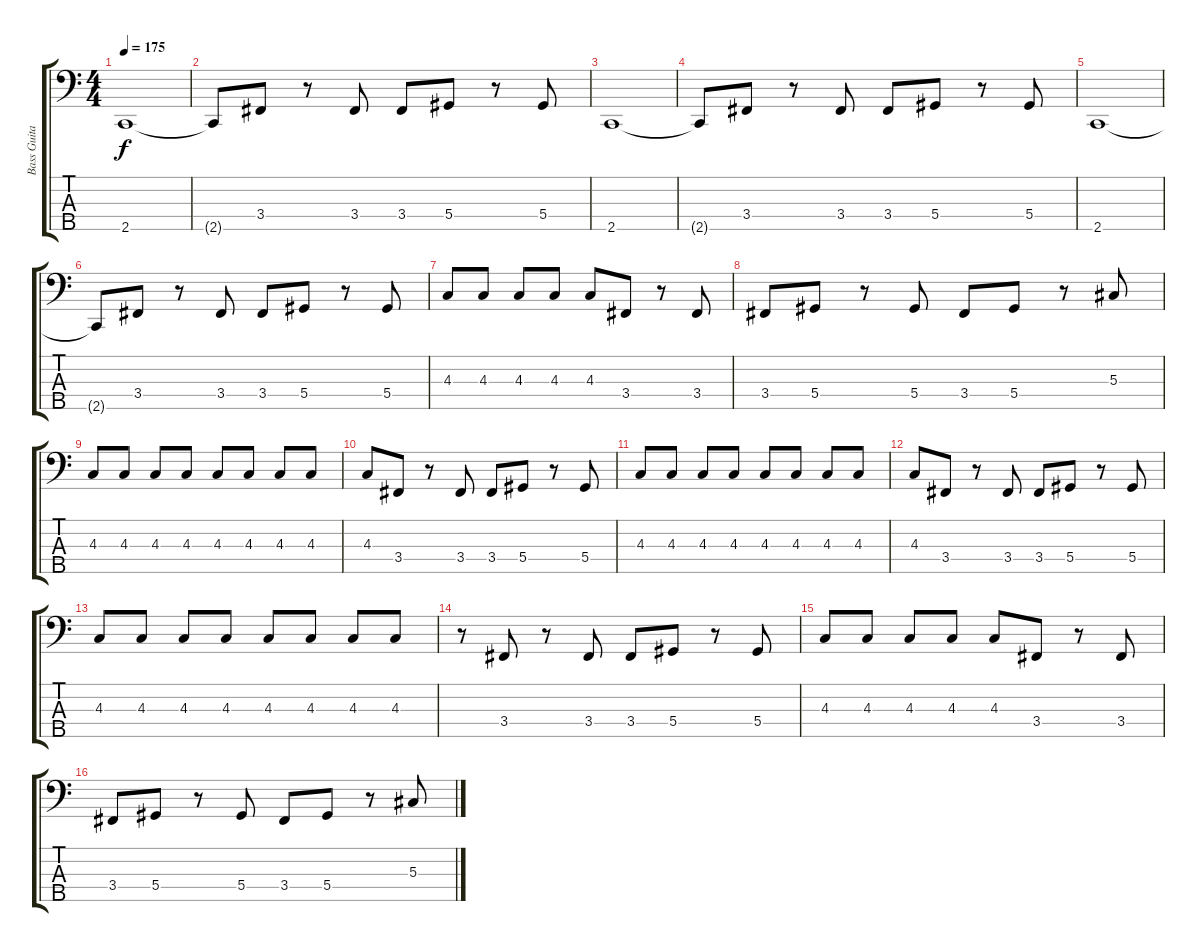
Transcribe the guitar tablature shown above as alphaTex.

\track ("Bass Guitar" "Bass Guita") {instrument electricbassfinger}
\staff {score tabs}
\tuning (Gb2 Db2 Ab1 Eb1 Bb0) {hide}
\ts (4 4)
\tempo 175
\clef f4
\ks c
2.5.1{dy f instrument electricbassfinger} |
2.5{t}.8 3.4.8 r.8 3.4.8 3.4.8 5.4.8 r.8 5.4.8 |
2.5.1 |
2.5{t}.8 3.4.8 r.8 3.4.8 3.4.8 5.4.8 r.8 5.4.8 |
2.5.1 |
2.5{t}.8 3.4.8 r.8 3.4.8 3.4.8 5.4.8 r.8 5.4.8 |
4.3.8 4.3.8 4.3.8 4.3.8 4.3.8 3.4.8 r.8 3.4.8 |
3.4.8 5.4.8 r.8 5.4.8 3.4.8 5.4.8 r.8 5.3.8 |
4.3.8 4.3.8 4.3.8 4.3.8 4.3.8 4.3.8 4.3.8 4.3.8 |
4.3.8 3.4.8 r.8 3.4.8 3.4.8 5.4.8 r.8 5.4.8 |
4.3.8 4.3.8 4.3.8 4.3.8 4.3.8 4.3.8 4.3.8 4.3.8 |
4.3.8 3.4.8 r.8 3.4.8 3.4.8 5.4.8 r.8 5.4.8 |
4.3.8 4.3.8 4.3.8 4.3.8 4.3.8 4.3.8 4.3.8 4.3.8 |
r.8 3.4.8 r.8 3.4.8 3.4.8 5.4.8 r.8 5.4.8 |
4.3.8 4.3.8 4.3.8 4.3.8 4.3.8 3.4.8 r.8 3.4.8 |
3.4.8 5.4.8 r.8 5.4.8 3.4.8 5.4.8 r.8 5.3.8
